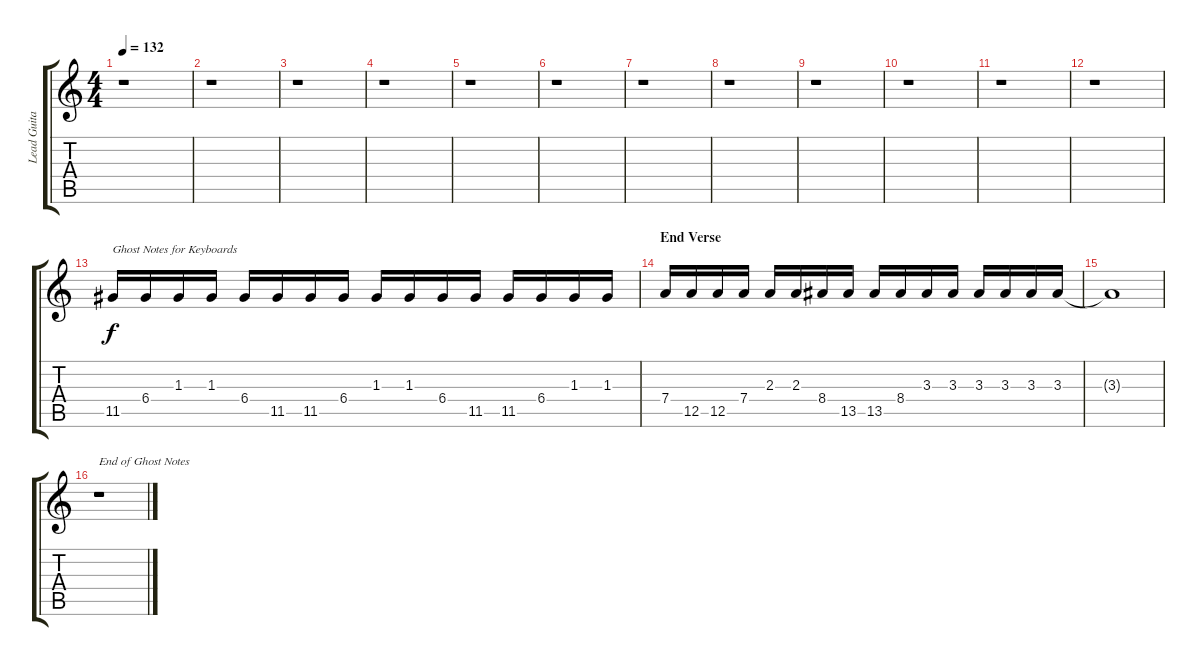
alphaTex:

\track ("Lead Guitar (Li)" "Lead Guita") {instrument distortionguitar}
\staff {score tabs}
\tuning (E4 B3 G3 D3 A2 E2) {hide}
\ts (4 4)
\tempo 132
\clef g2
\ks c
r.1{dy f} |
r.1 |
r.1 |
r.1 |
r.1 |
r.1 |
r.1 |
r.1 |
r.1 |
r.1 |
r.1 |
r.1 |
11.5.16{txt "Ghost Notes for Keyboards" volume 2 balance 7 instrument guitarfretnoise} 6.4.16 1.3.16{volume 4} 1.3.16 6.4.16{volume 6} 11.5.16 11.5.16{volume 8} 6.4.16 1.3.16{volume 10} 1.3.16 6.4.16{volume 12} 11.5.16 11.5.16 6.4.16{volume 14} 1.3.16 1.3.16{volume 15} |
\section ("" "End Verse")
7.4.16 12.5.16{volume 16} 12.5.16 7.4.16 2.3.16 2.3.16 8.4.16 13.5.16 13.5.16 8.4.16 3.3.16 3.3.16 3.3.16 3.3.16 3.3.16 3.3.16 |
3.3{t}.1 |
r.1{txt "End of Ghost Notes" volume 15 balance 11 instrument distortionguitar}
